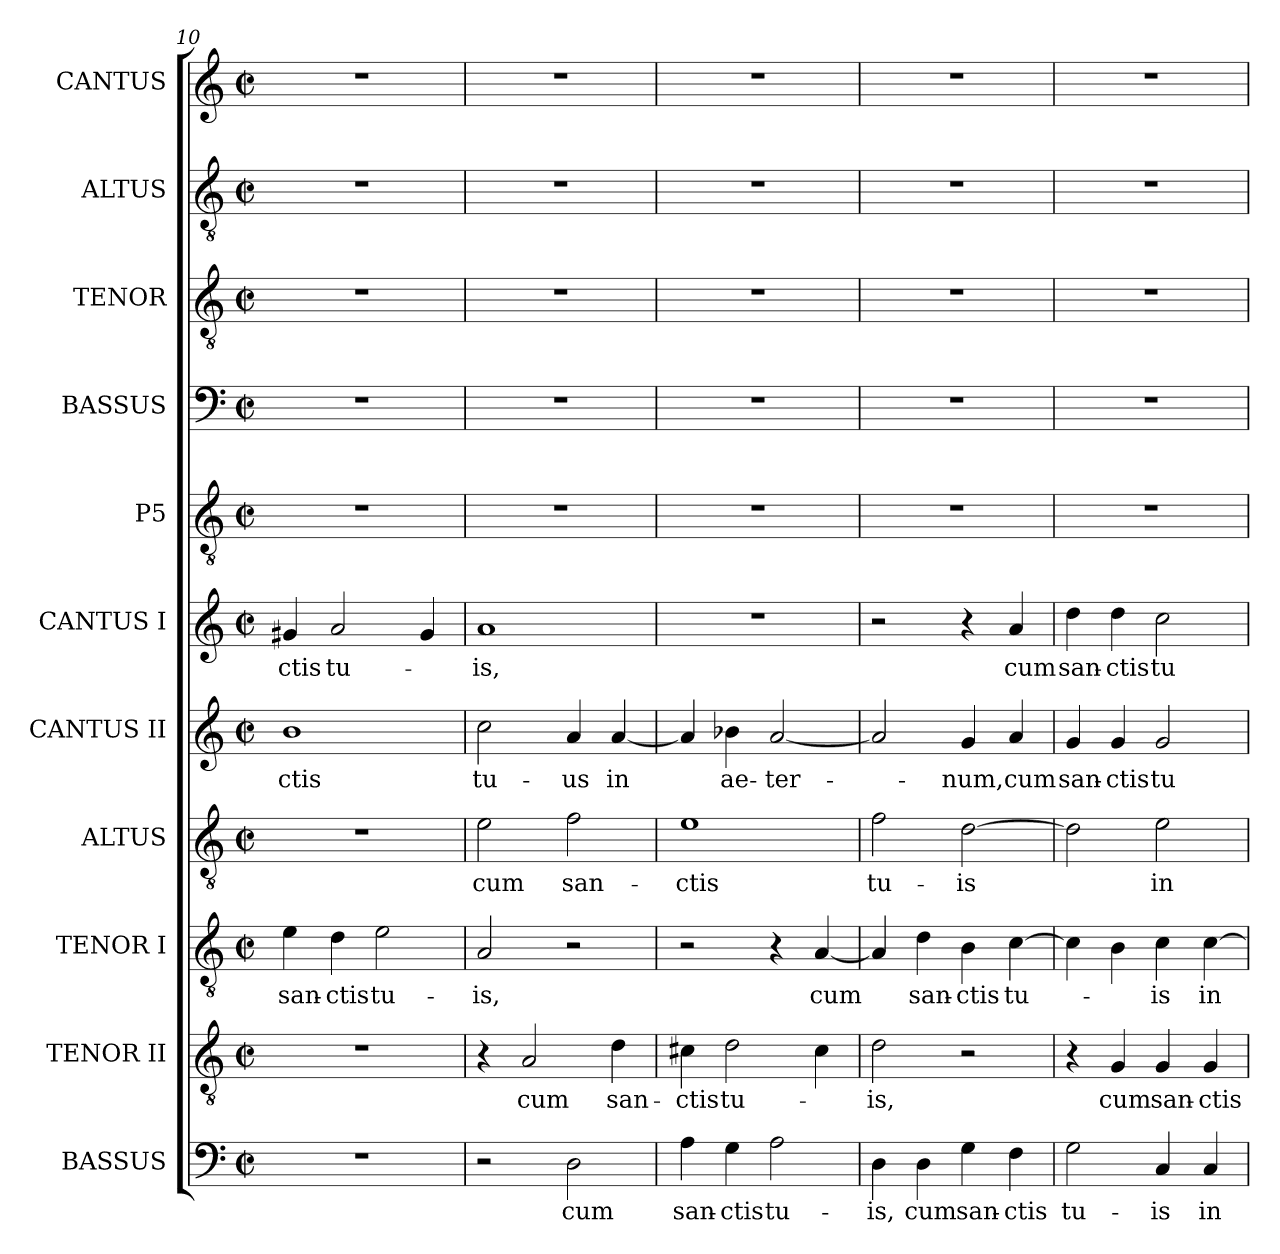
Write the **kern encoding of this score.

**kern	**text	**kern	**text	**kern	**text	**kern	**text	**kern	**text	**kern	**text	**kern	**kern	**kern	**kern	**kern
*part11	*part11	*part10	*part10	*part9	*part9	*part8	*part8	*part7	*part7	*part6	*part6	*part5	*part4	*part3	*part2	*part1
*staff11	*staff11	*staff10	*staff10	*staff9	*staff9	*staff8	*staff8	*staff7	*staff7	*staff6	*staff6	*staff5	*staff4	*staff3	*staff2	*staff1
*I"BASSUS	*	*I"TENOR II	*	*I"TENOR I	*	*I"ALTUS	*	*I"CANTUS II	*	*I"CANTUS I	*	*I"P5	*I"BASSUS	*I"TENOR	*I"ALTUS	*I"CANTUS
*I'B.	*	*I'T. II	*	*I'T. I	*	*I'A.	*	*I'C. II	*	*I'C. I	*	*	*I'B.	*I'T.	*I'A.	*I'C.
*clefF4	*	*clefGv2	*	*clefGv2	*	*clefGv2	*	*clefG2	*	*clefG2	*	*clefGv2	*clefF4	*clefGv2	*clefGv2	*clefG2
*	*	*ITrd7c12	*	*ITrd7c12	*	*ITrd7c12	*	*	*	*	*	*ITrd7c12	*	*ITrd7c12	*ITrd7c12	*
*k[]	*	*k[]	*	*k[]	*	*k[]	*	*k[]	*	*k[]	*	*k[]	*k[]	*k[]	*k[]	*k[]
*a:	*	*a:	*	*a:	*	*a:	*	*a:	*	*a:	*	*a:	*a:	*a:	*a:	*a:
*M2/2	*	*M2/2	*	*M2/2	*	*M2/2	*	*M2/2	*	*M2/2	*	*M2/2	*M2/2	*M2/2	*M2/2	*M2/2
*met(c|)	*	*met(c|)	*	*met(c|)	*	*met(c|)	*	*met(c|)	*	*met(c|)	*	*met(c|)	*met(c|)	*met(c|)	*met(c|)	*met(c|)
=10	=10	=10	=10	=10	=10	=10	=10	=10	=10	=10	=10	=10	=10	=10	=10	=10
!	!	!	!	!	!LO:LY:b:color=#000000	!	!	!	!	!	!	!	!	!	!	!
!	!	!	!	!	!	!	!	!	!LO:LY:b:color=#000000	!	!	!	!	!	!	!
!	!	!	!	!	!	!	!	!	!	!	!LO:LY:b:color=#000000	!	!	!	!	!
1r	.	1r	.	4Ei\	san-	1r	.	1bi	-ctis	4g#Xi/	-ctis	1r	1r	1r	1r	1r
!	!	!	!	!	!LO:LY:b:color=#000000	!	!	!	!	!	!	!	!	!	!	!
!	!	!	!	!	!	!	!	!	!	!	!LO:LY:b:color=#000000	!	!	!	!	!
.	.	.	.	4Di\	-ctis	.	.	.	.	2ai/	tu-	.	.	.	.	.
!	!	!	!	!	!LO:LY:b:color=#000000	!	!	!	!	!	!	!	!	!	!	!
.	.	.	.	2Ei\	tu-	.	.	.	.	.	.	.	.	.	.	.
.	.	.	.	.	.	.	.	.	.	4g#i/	.	.	.	.	.	.
=11	=11	=11	=11	=11	=11	=11	=11	=11	=11	=11	=11	=11	=11	=11	=11	=11
!	!	!	!	!	!LO:LY:b:color=#000000	!	!	!	!	!	!	!	!	!	!	!
!	!	!	!	!	!	!	!LO:LY:b:color=#000000	!	!	!	!	!	!	!	!	!
!	!	!	!	!	!	!	!	!	!LO:LY:b:color=#000000	!	!	!	!	!	!	!
!	!	!	!	!	!	!	!	!	!	!	!LO:LY:b:color=#000000	!	!	!	!	!
2r	.	4r	.	2AAi/	-is,	2Ei\	cum	2cci\	tu-	1ai	-is,	1r	1r	1r	1r	1r
!	!	!	!LO:LY:b:color=#000000	!	!	!	!	!	!	!	!	!	!	!	!	!
.	.	2AAi/	cum	.	.	.	.	.	.	.	.	.	.	.	.	.
!	!LO:LY:b:color=#000000	!	!	!	!	!	!	!	!	!	!	!	!	!	!	!
!	!	!	!	!	!	!	!LO:LY:b:color=#000000	!	!	!	!	!	!	!	!	!
!	!	!	!	!	!	!	!	!	!LO:LY:b:color=#000000	!	!	!	!	!	!	!
2Di\	cum	.	.	2r	.	2Fi\	san-	4ai/	-us	.	.	.	.	.	.	.
!	!	!	!LO:LY:b:color=#000000	!	!	!	!	!	!	!	!	!	!	!	!	!
!	!	!	!	!	!	!	!	!	!LO:LY:b:color=#000000	!	!	!	!	!	!	!
.	.	4Di\	san-	.	.	.	.	[4ai/	in	.	.	.	.	.	.	.
=12	=12	=12	=12	=12	=12	=12	=12	=12	=12	=12	=12	=12	=12	=12	=12	=12
!	!LO:LY:b:color=#000000	!	!	!	!	!	!	!	!	!	!	!	!	!	!	!
!	!	!	!LO:LY:b:color=#000000	!	!	!	!	!	!	!	!	!	!	!	!	!
!	!	!	!	!	!	!	!LO:LY:b:color=#000000	!	!	!	!	!	!	!	!	!
4Ai\	san-	4C#Xi\	-ctis	2r	.	1Ei	-ctis	4ai/]	.	1r	.	1r	1r	1r	1r	1r
!	!LO:LY:b:color=#000000	!	!	!	!	!	!	!	!	!	!	!	!	!	!	!
!	!	!	!LO:LY:b:color=#000000	!	!	!	!	!	!	!	!	!	!	!	!	!
!	!	!	!	!	!	!	!	!	!LO:LY:b:color=#000000	!	!	!	!	!	!	!
4Gi\	-ctis	2Di\	tu-	.	.	.	.	4b-Xi\	ae-	.	.	.	.	.	.	.
!	!LO:LY:b:color=#000000	!	!	!	!	!	!	!	!	!	!	!	!	!	!	!
!	!	!	!	!	!	!	!	!	!LO:LY:b:color=#000000	!	!	!	!	!	!	!
2Ai\	tu-	.	.	4r	.	.	.	[2ai/	-ter-	.	.	.	.	.	.	.
!	!	!	!	!	!LO:LY:b:color=#000000	!	!	!	!	!	!	!	!	!	!	!
.	.	4C#i\	.	[4AAi/	cum	.	.	.	.	.	.	.	.	.	.	.
=13	=13	=13	=13	=13	=13	=13	=13	=13	=13	=13	=13	=13	=13	=13	=13	=13
!	!LO:LY:b:color=#000000	!	!	!	!	!	!	!	!	!	!	!	!	!	!	!
!	!	!	!LO:LY:b:color=#000000	!	!	!	!	!	!	!	!	!	!	!	!	!
!	!	!	!	!	!	!	!LO:LY:b:color=#000000	!	!	!	!	!	!	!	!	!
4Di\	-is,	2Di\	-is,	4AAi/]	.	2Fi\	tu-	2ai/]	.	2r	.	1r	1r	1r	1r	1r
!	!LO:LY:b:color=#000000	!	!	!	!	!	!	!	!	!	!	!	!	!	!	!
!	!	!	!	!	!LO:LY:b:color=#000000	!	!	!	!	!	!	!	!	!	!	!
4Di\	cum	.	.	4Di\	san-	.	.	.	.	.	.	.	.	.	.	.
!	!LO:LY:b:color=#000000	!	!	!	!	!	!	!	!	!	!	!	!	!	!	!
!	!	!	!	!	!LO:LY:b:color=#000000	!	!	!	!	!	!	!	!	!	!	!
!	!	!	!	!	!	!	!LO:LY:b:color=#000000	!	!	!	!	!	!	!	!	!
!	!	!	!	!	!	!	!	!	!LO:LY:b:color=#000000	!	!	!	!	!	!	!
4Gi\	san-	2r	.	4BBi\	-ctis	[2Di\	-is	4gi/	-num,	4r	.	.	.	.	.	.
!	!LO:LY:b:color=#000000	!	!	!	!	!	!	!	!	!	!	!	!	!	!	!
!	!	!	!	!	!LO:LY:b:color=#000000	!	!	!	!	!	!	!	!	!	!	!
!	!	!	!	!	!	!	!	!	!LO:LY:b:color=#000000	!	!	!	!	!	!	!
!	!	!	!	!	!	!	!	!	!	!	!LO:LY:b:color=#000000	!	!	!	!	!
4Fi\	-ctis	.	.	[4Ci\	tu-	.	.	4ai/	cum	4ai/	cum	.	.	.	.	.
=14	=14	=14	=14	=14	=14	=14	=14	=14	=14	=14	=14	=14	=14	=14	=14	=14
!	!LO:LY:b:color=#000000	!	!	!	!	!	!	!	!	!	!	!	!	!	!	!
!	!	!	!	!	!	!	!	!	!LO:LY:b:color=#000000	!	!	!	!	!	!	!
!	!	!	!	!	!	!	!	!	!	!	!LO:LY:b:color=#000000	!	!	!	!	!
2Gi\	tu-	4r	.	4Ci\]	.	2Di\]	.	4gi/	san-	4ddi\	san-	1r	1r	1r	1r	1r
!	!	!	!LO:LY:b:color=#000000	!	!	!	!	!	!	!	!	!	!	!	!	!
!	!	!	!	!	!	!	!	!	!LO:LY:b:color=#000000	!	!	!	!	!	!	!
!	!	!	!	!	!	!	!	!	!	!	!LO:LY:b:color=#000000	!	!	!	!	!
.	.	4GGi/	cum	4BBi\	.	.	.	4gi/	-ctis	4ddi\	-ctis	.	.	.	.	.
!	!LO:LY:b:color=#000000	!	!	!	!	!	!	!	!	!	!	!	!	!	!	!
!	!	!	!LO:LY:b:color=#000000	!	!	!	!	!	!	!	!	!	!	!	!	!
!	!	!	!	!	!LO:LY:b:color=#000000	!	!	!	!	!	!	!	!	!	!	!
!	!	!	!	!	!	!	!LO:LY:b:color=#000000	!	!	!	!	!	!	!	!	!
!	!	!	!	!	!	!	!	!	!LO:LY:b:color=#000000	!	!	!	!	!	!	!
!	!	!	!	!	!	!	!	!	!	!	!LO:LY:b:color=#000000	!	!	!	!	!
4Ci/	-is	4GGi/	san-	4Ci\	-is	2Ei\	in	2gi/	tu-	2cci\	tu-	.	.	.	.	.
!	!LO:LY:b:color=#000000	!	!	!	!	!	!	!	!	!	!	!	!	!	!	!
!	!	!	!LO:LY:b:color=#000000	!	!	!	!	!	!	!	!	!	!	!	!	!
!	!	!	!	!	!LO:LY:b:color=#000000	!	!	!	!	!	!	!	!	!	!	!
4Ci/	in	4GGi/	-ctis	[4Ci\	in	.	.	.	.	.	.	.	.	.	.	.
=	=	=	=	=	=	=	=	=	=	=	=	=	=	=	=	=
*-	*-	*-	*-	*-	*-	*-	*-	*-	*-	*-	*-	*-	*-	*-	*-	*-
